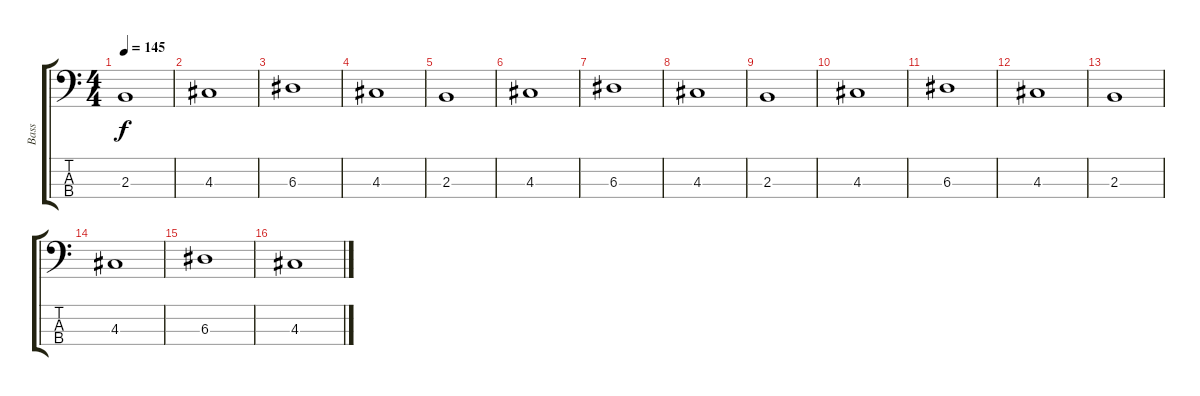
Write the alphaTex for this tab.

\track ("Bass" "Bass") {instrument electricbasspick}
\staff {score tabs}
\tuning (G2 D2 A1 E1) {hide}
\ts (4 4)
\tempo 145
\clef f4
\ks c
2.3.1{dy f} |
4.3.1 |
6.3.1 |
4.3.1 |
2.3.1 |
4.3.1 |
6.3.1 |
4.3.1 |
2.3.1 |
4.3.1 |
6.3.1 |
4.3.1 |
2.3.1 |
4.3.1 |
6.3.1 |
4.3.1
